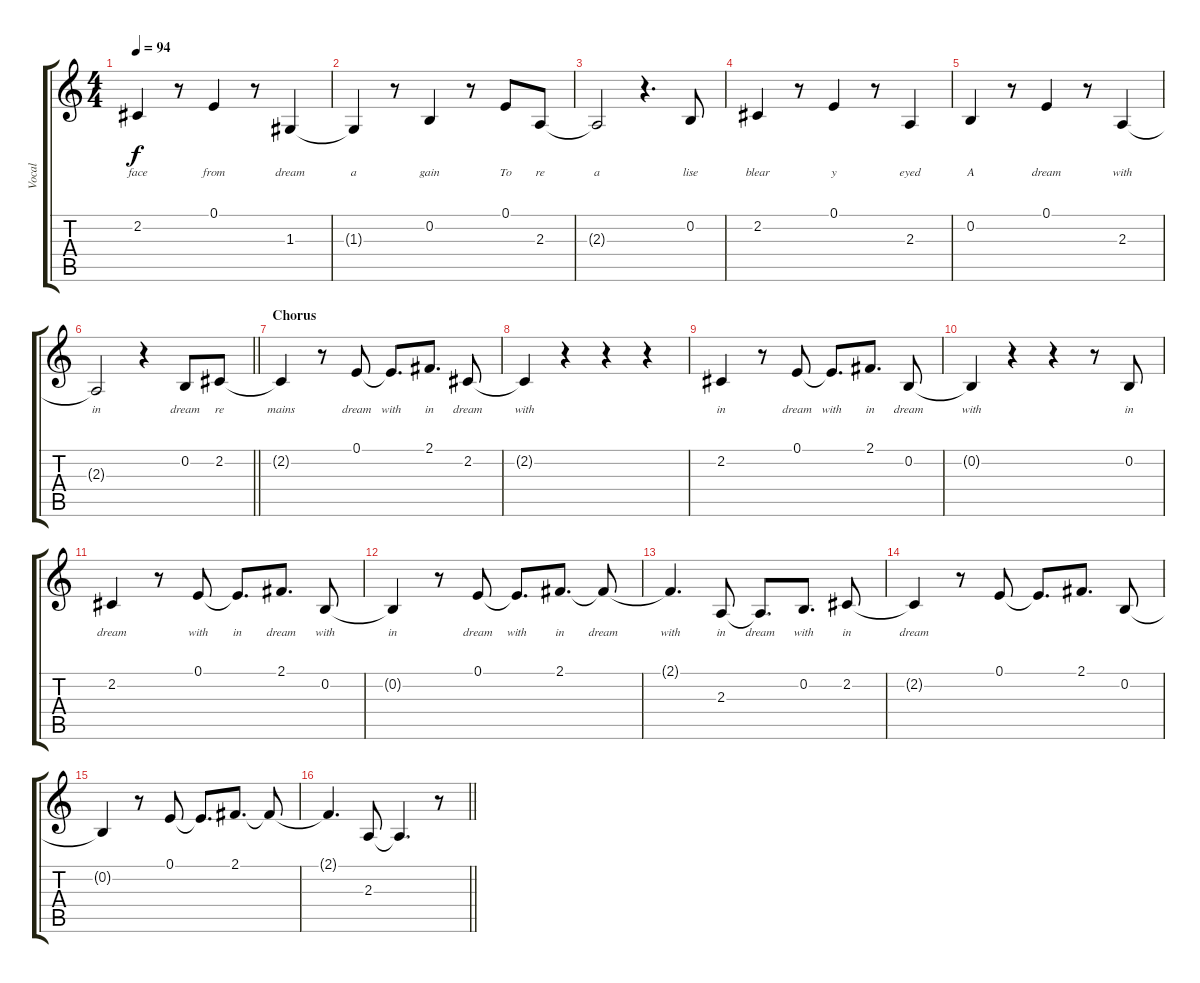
\track ("Vocal" "Vocal") {instrument acousticgrandpiano}
\staff {score tabs}
\tuning (E4 B3 G3 D3 A2 E2) {hide}
\ts (4 4)
\tempo 94
\clef g2
\ks c
2.2.4{lyrics (0 "face") lyrics (1 "") lyrics (2 "") lyrics (3 "") lyrics (4 "") dy f} r.8 0.1.4{lyrics (0 "from") lyrics (1 "") lyrics (2 "") lyrics (3 "") lyrics (4 "")} r.8 1.3.4{lyrics (0 "dream") lyrics (1 "") lyrics (2 "") lyrics (3 "") lyrics (4 "")} |
1.3{t}.4{lyrics (0 "a") lyrics (1 "") lyrics (2 "") lyrics (3 "") lyrics (4 "")} r.8 0.2.4{lyrics (0 "gain") lyrics (1 "") lyrics (2 "") lyrics (3 "") lyrics (4 "")} r.8 0.1.8{lyrics (0 "To") lyrics (1 "") lyrics (2 "") lyrics (3 "") lyrics (4 "")} 2.3.8{lyrics (0 "re") lyrics (1 "") lyrics (2 "") lyrics (3 "") lyrics (4 "")} |
2.3{t}.2{lyrics (0 "a") lyrics (1 "") lyrics (2 "") lyrics (3 "") lyrics (4 "")} r.4{d} 0.2.8{lyrics (0 "lise") lyrics (1 "") lyrics (2 "") lyrics (3 "") lyrics (4 "")} |
2.2.4{lyrics (0 "blear") lyrics (1 "") lyrics (2 "") lyrics (3 "") lyrics (4 "")} r.8 0.1.4{lyrics (0 "y") lyrics (1 "") lyrics (2 "") lyrics (3 "") lyrics (4 "")} r.8 2.3.4{lyrics (0 "eyed") lyrics (1 "") lyrics (2 "") lyrics (3 "") lyrics (4 "")} |
0.2.4{lyrics (0 "A") lyrics (1 "") lyrics (2 "") lyrics (3 "") lyrics (4 "")} r.8 0.1.4{lyrics (0 "dream") lyrics (1 "") lyrics (2 "") lyrics (3 "") lyrics (4 "")} r.8 2.3.4{lyrics (0 "with") lyrics (1 "") lyrics (2 "") lyrics (3 "") lyrics (4 "")} |
\barLineRight lightlight
2.3{t}.2{lyrics (0 "in") lyrics (1 "") lyrics (2 "") lyrics (3 "") lyrics (4 "")} r.4 0.2.8{lyrics (0 "dream") lyrics (1 "") lyrics (2 "") lyrics (3 "") lyrics (4 "")} 2.2.8{lyrics (0 "re") lyrics (1 "") lyrics (2 "") lyrics (3 "") lyrics (4 "")} |
\section ("" "Chorus")
2.2{t}.4{lyrics (0 "mains") lyrics (1 "") lyrics (2 "") lyrics (3 "") lyrics (4 "")} r.8 0.1.8{lyrics (0 "dream") lyrics (1 "") lyrics (2 "") lyrics (3 "") lyrics (4 "")} 0.1{t}.8{d lyrics (0 "with") lyrics (1 "") lyrics (2 "") lyrics (3 "") lyrics (4 "")} 2.1.8{d lyrics (0 "in") lyrics (1 "") lyrics (2 "") lyrics (3 "") lyrics (4 "")} 2.2.8{lyrics (0 "dream") lyrics (1 "") lyrics (2 "") lyrics (3 "") lyrics (4 "")} |
2.2{t}.4{lyrics (0 "with") lyrics (1 "") lyrics (2 "") lyrics (3 "") lyrics (4 "")} r.4 r.4 r.4 |
2.2.4{lyrics (0 "in") lyrics (1 "") lyrics (2 "") lyrics (3 "") lyrics (4 "")} r.8 0.1.8{lyrics (0 "dream") lyrics (1 "") lyrics (2 "") lyrics (3 "") lyrics (4 "")} 0.1{t}.8{d lyrics (0 "with") lyrics (1 "") lyrics (2 "") lyrics (3 "") lyrics (4 "")} 2.1.8{d lyrics (0 "in") lyrics (1 "") lyrics (2 "") lyrics (3 "") lyrics (4 "")} 0.2.8{lyrics (0 "dream") lyrics (1 "") lyrics (2 "") lyrics (3 "") lyrics (4 "")} |
0.2{t}.4{lyrics (0 "with") lyrics (1 "") lyrics (2 "") lyrics (3 "") lyrics (4 "")} r.4 r.4 r.8 0.2.8{lyrics (0 "in") lyrics (1 "") lyrics (2 "") lyrics (3 "") lyrics (4 "")} |
2.2.4{lyrics (0 "dream") lyrics (1 "") lyrics (2 "") lyrics (3 "") lyrics (4 "")} r.8 0.1.8{lyrics (0 "with") lyrics (1 "") lyrics (2 "") lyrics (3 "") lyrics (4 "")} 0.1{t}.8{d lyrics (0 "in") lyrics (1 "") lyrics (2 "") lyrics (3 "") lyrics (4 "")} 2.1.8{d lyrics (0 "dream") lyrics (1 "") lyrics (2 "") lyrics (3 "") lyrics (4 "")} 0.2.8{lyrics (0 "with") lyrics (1 "") lyrics (2 "") lyrics (3 "") lyrics (4 "")} |
0.2{t}.4{lyrics (0 "in") lyrics (1 "") lyrics (2 "") lyrics (3 "") lyrics (4 "")} r.8 0.1.8{lyrics (0 "dream") lyrics (1 "") lyrics (2 "") lyrics (3 "") lyrics (4 "")} 0.1{t}.8{d lyrics (0 "with") lyrics (1 "") lyrics (2 "") lyrics (3 "") lyrics (4 "")} 2.1.8{d lyrics (0 "in") lyrics (1 "") lyrics (2 "") lyrics (3 "") lyrics (4 "")} 2.1{t}.8{lyrics (0 "dream") lyrics (1 "") lyrics (2 "") lyrics (3 "") lyrics (4 "")} |
2.1{t}.4{d lyrics (0 "with") lyrics (1 "") lyrics (2 "") lyrics (3 "") lyrics (4 "")} 2.3.8{lyrics (0 "in") lyrics (1 "") lyrics (2 "") lyrics (3 "") lyrics (4 "")} 2.3{t}.8{d lyrics (0 "dream") lyrics (1 "") lyrics (2 "") lyrics (3 "") lyrics (4 "")} 0.2.8{d lyrics (0 "with") lyrics (1 "") lyrics (2 "") lyrics (3 "") lyrics (4 "")} 2.2.8{lyrics (0 "in") lyrics (1 "") lyrics (2 "") lyrics (3 "") lyrics (4 "")} |
2.2{t}.4{lyrics (0 "dream") lyrics (1 "") lyrics (2 "") lyrics (3 "") lyrics (4 "")} r.8 0.1.8 0.1{t}.8{d} 2.1.8{d} 0.2.8 |
0.2{t}.4 r.8 0.1.8 0.1{t}.8{d} 2.1.8{d} 2.1{t}.8 |
\barLineRight lightlight
2.1{t}.4{d} 2.3.8 2.3{t}.4{d} r.8
